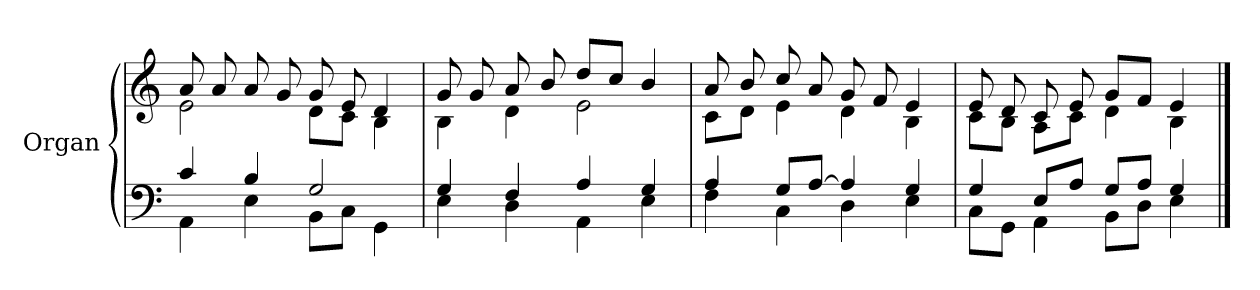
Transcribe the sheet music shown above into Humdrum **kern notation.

**kern	**kern
*part1	*part1
*staff2	*staff1
*I"Organ	*
*I'Organ	*
*clefF4	*clefG2
=1	=1
*^	*^
4c/	4AA\	8a/	2e\
.	.	8a/	.
4B/	4E\	8a/	.
.	.	8g/	.
2G/	8BB\L	8g/	8d\L
.	8C\J	8e/	8c\J
.	4GG\	4d/	4B\
=2	=2	=2	=2
4G/	4E\	8g/	4B\
.	.	8g/	.
4F/	4D\	8a/	4d\
.	.	8b/	.
4A/	4AA\	8dd/L	2e\
.	.	8cc/J	.
4G/	4E\	4b/	.
=3	=3	=3	=3
4A/	4F\	8a/	8c\L
.	.	8b/	8d\J
8G/L	4C\	8cc/	4e\
[>8A/J	.	8a/	.
4A/]	4D\	8g/	4d\
.	.	8f/	.
4G/	4E\	4e/	4B\
=4	=4	=4	=4
4G/	8C\L	8e/	8c\L
.	8GG\J	8d/	8B\J
8E/L	4AA\	8c/	8A\L
8A/J	.	8e/	8c\J
8G/L	8BB\L	8g/L	4d\
8A/J	8D\J	8f/J	.
4G/	4E\	4e/	4B\
*v	*v	*	*
*	*v	*v
==	==
*-	*-
